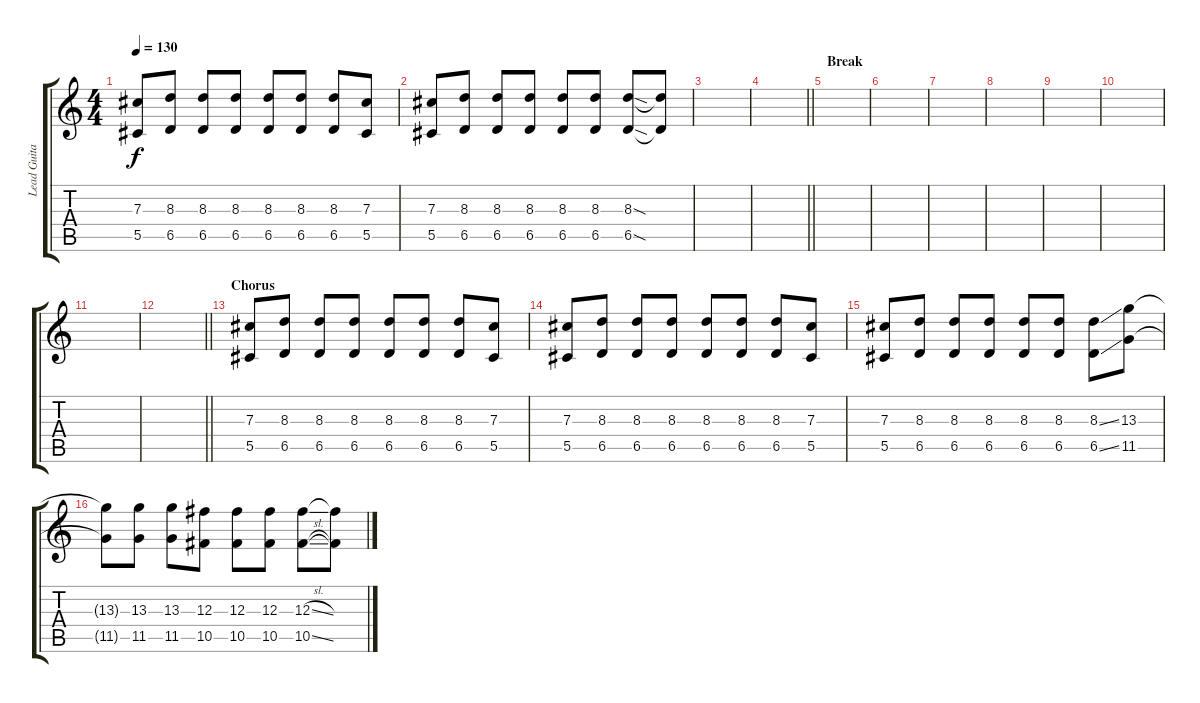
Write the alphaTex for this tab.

\track ("Lead Guitar" "Lead Guita") {instrument distortionguitar}
\staff {score tabs}
\tuning (Eb4 Bb3 Gb3 Db3 Ab2 Db2) {hide}
\ts (4 4)
\tempo 130
\clef g2
\ks c
(7.3 5.5).8{dy f} (8.3 6.5).8 (8.3 6.5).8 (8.3 6.5).8 (8.3 6.5).8 (8.3 6.5).8 (8.3 6.5).8 (7.3 5.5).8 |
(7.3 5.5).8 (8.3 6.5).8 (8.3 6.5).8 (8.3 6.5).8 (8.3 6.5).8 (8.3 6.5).8 (8.3{sod} 6.5{sod}).8 (8.3{t} 6.5{t}).8 |
|
\barLineRight lightlight
|
\section ("" "Break")
|
|
|
|
|
|
|
\barLineRight lightlight
|
\section ("" "Chorus")
(7.3 5.5).8 (8.3 6.5).8 (8.3 6.5).8 (8.3 6.5).8 (8.3 6.5).8 (8.3 6.5).8 (8.3 6.5).8 (7.3 5.5).8 |
(7.3 5.5).8 (8.3 6.5).8 (8.3 6.5).8 (8.3 6.5).8 (8.3 6.5).8 (8.3 6.5).8 (8.3 6.5).8 (7.3 5.5).8 |
(7.3 5.5).8 (8.3 6.5).8 (8.3 6.5).8 (8.3 6.5).8 (8.3 6.5).8 (8.3 6.5).8 (8.3{ss} 6.5{ss}).8 (13.3 11.5).8 |
(13.3{t} 11.5{t}).8 (13.3 11.5).8 (13.3 11.5).8 (12.3 10.5).8 (12.3 10.5).8 (12.3 10.5).8 (12.3{sl} 10.5{sl}).8 (12.3{t} 10.5{t}).8
